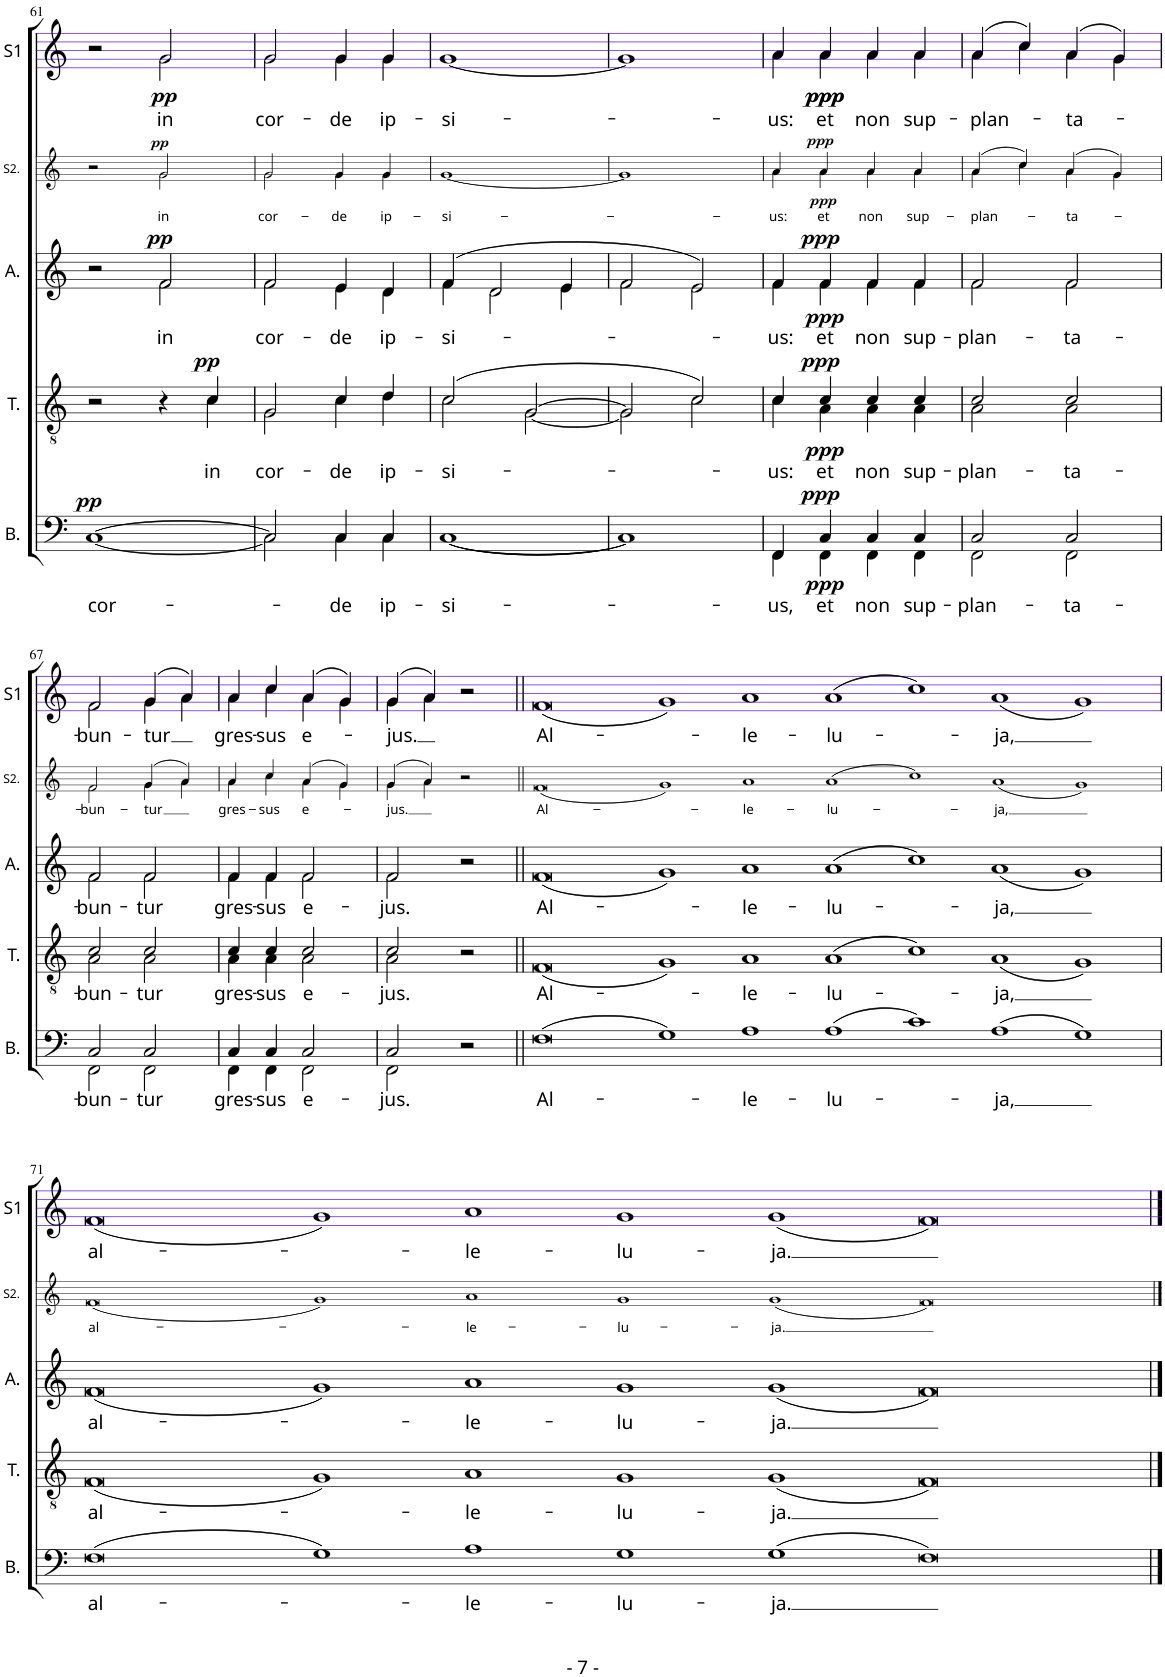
**kern	**text	**dynam	**kern	**text	**dynam	**kern	**text	**dynam	**kern	**text	**dynam	**kern	**text	**dynam
*part5	*part5	*part5	*part4	*part4	*part4	*part3	*part3	*part3	*part2	*part2	*part2	*part1	*part1	*part1
*staff5	*staff5	*staff5	*staff4	*staff4	*staff4	*staff3	*staff3	*staff3	*staff2	*staff2	*staff2	*staff1	*staff1	*staff1
*I"Basse	*	*	*I"Ténor	*	*	*I"Alto	*	*	*I"Soprano 2	*	*	*I"Soprano 1	*	*
*I'B.	*	*	*I'T.	*	*	*I'A.	*	*	*I'S2.	*	*	*I'S1	*	*
!!LO:PB:g=z
*clefF4	*	*	*clefGv2	*	*	*clefG2	*	*	*clefG2	*	*	*clefG2	*	*
*k[]	*	*	*k[]	*	*	*k[]	*	*	*k[]	*	*	*k[]	*	*
*M2/2	*	*	*M2/2	*	*	*M2/2	*	*	*M2/2	*	*	*M2/2	*	*
*met(c|)	*	*	*met(c|)	*	*	*met(c|)	*	*	*met(c|)	*	*	*met(c|)	*	*
=61	=61	=61	=61	=61	=61	=61	=61	=61	=61	=61	=61	=61	=61	=61
!	!LO:LY:b	!LO:DY:a	!	!	!	!	!	!	!	!	!	!	!	!
*^	*	*	*^	*	*	*^	*	*	*^	*	*	*^	*	*
[1C	[1C	cor-	pp	2r	2ryy	.	.	2r	2ryy	.	.	2r	2ryy	.	.	2r	2ryy	.	.
!	!	!	!	!	!	!	!	!	!	!LO:LY:b	!LO:DY:a	!	!	!LO:LY:b	!LO:DY:a	!	!	!LO:LY:b	!LO:DY:b
.	.	.	.	4r	4ryy	.	.	2f/	2f\	in	pp	2g/	2g\	in	pp	2g/	2g\	in	pp
!	!	!	!	!	!	!LO:LY:b	!LO:DY:a	!	!	!	!	!	!	!	!	!	!	!	!
.	.	.	.	4c/	4c\	in	pp	.	.	.	.	.	.	.	.	.	.	.	.
=62	=62	=62	=62	=62	=62	=62	=62	=62	=62	=62	=62	=62	=62	=62	=62	=62	=62	=62	=62
!	!	!	!	!	!	!LO:LY:b	!	!	!	!LO:LY:b	!	!	!	!LO:LY:b	!	!	!	!LO:LY:b	!
2C/]	2C\]	.	.	2G/	2G\	cor-	.	2f/	2f\	cor-	.	2g/	2g\	cor-	.	2g/	2g\	cor-	.
!	!	!LO:LY:b	!	!	!	!LO:LY:b	!	!	!	!LO:LY:b	!	!	!	!LO:LY:b	!	!	!	!LO:LY:b	!
4C/	4C\	-de	.	4c/	4c\	-de	.	4e/	4e\	-de	.	4g/	4g\	-de	.	4g/	4g\	-de	.
!	!	!LO:LY:b	!	!	!	!LO:LY:b	!	!	!	!LO:LY:b	!	!	!	!LO:LY:b	!	!	!	!LO:LY:b	!
4C/	4C\	ip-	.	4d/	4d\	ip-	.	4d/	4d\	ip-	.	4g/	4g\	ip-	.	4g/	4g\	ip-	.
=63	=63	=63	=63	=63	=63	=63	=63	=63	=63	=63	=63	=63	=63	=63	=63	=63	=63	=63	=63
!	!	!LO:LY:b	!	!	!	!LO:LY:b	!	!	!	!LO:LY:b	!	!	!	!LO:LY:b	!	!	!	!LO:LY:b	!
[1C	[1C	-si-	.	(2c/	2c\	-si-	.	(4f/	4f\	-si-	.	[1g	[1g	-si-	.	[1g	[1g	-si-	.
.	.	.	.	.	.	.	.	2d/	2d\	.	.	.	.	.	.	.	.	.	.
.	.	.	.	[2G/	[2G\	.	.	.	.	.	.	.	.	.	.	.	.	.	.
.	.	.	.	.	.	.	.	4e/	4e\	.	.	.	.	.	.	.	.	.	.
=64	=64	=64	=64	=64	=64	=64	=64	=64	=64	=64	=64	=64	=64	=64	=64	=64	=64	=64	=64
1C]	1C]	.	.	2G/]	2G\]	.	.	2f/	2f\	.	.	1g]	1g]	.	.	1g]	1g]	.	.
.	.	.	.	2c/)	2c\	.	.	2e/)	2e\	.	.	.	.	.	.	.	.	.	.
=65	=65	=65	=65	=65	=65	=65	=65	=65	=65	=65	=65	=65	=65	=65	=65	=65	=65	=65	=65
!	!	!LO:LY:b	!	!	!	!LO:LY:b	!	!	!	!LO:LY:b	!	!	!	!LO:LY:b	!	!	!	!LO:LY:b	!
4FF/	4FF\	-us,	.	4c/	4c\	-us:	.	4f/	4f\	-us:	.	4a/	4a\	-us:	.	4a/	4a\	-us:	.
!	!	!LO:LY:b	!LO:DY:a	!	!	!LO:LY:b	!	!	!	!LO:LY:b	!	!	!	!LO:LY:b	!	!	!	!LO:LY:b	!
!	!	!	!LO:DY:n=1:b	!	!	!	!LO:DY:a	!	!	!	!	!	!	!	!	!	!	!	!
!	!	!	!	!	!	!	!LO:DY:n=1:b	!	!	!	!LO:DY:a	!	!	!	!	!	!	!	!
!	!	!	!	!	!	!	!	!	!	!	!LO:DY:n=1:b	!	!	!	!LO:DY:a	!	!	!	!
!	!	!	!	!	!	!	!	!	!	!	!	!	!	!	!LO:DY:n=1:b	!	!	!	!LO:DY:b
!	!	!	!	!	!	!	!	!	!	!	!	!	!	!	!	!	!	!	!LO:DY:n=1:b
4C/	4FF\	et	ppp ppp	4c/	4A\	et	ppp ppp	4f/	4f\	et	ppp ppp	4a/	4a\	et	ppp ppp	4a/	4a\	et	ppp ppp
!	!	!LO:LY:b	!	!	!	!LO:LY:b	!	!	!	!LO:LY:b	!	!	!	!LO:LY:b	!	!	!	!LO:LY:b	!
4C/	4FF\	non	.	4c/	4A\	non	.	4f/	4f\	non	.	4a/	4a\	non	.	4a/	4a\	non	.
!	!	!LO:LY:b	!	!	!	!LO:LY:b	!	!	!	!LO:LY:b	!	!	!	!LO:LY:b	!	!	!	!LO:LY:b	!
4C/	4FF\	sup-	.	4c/	4A\	sup-	.	4f/	4f\	sup-	.	4a/	4a\	sup-	.	4a/	4a\	sup-	.
=66	=66	=66	=66	=66	=66	=66	=66	=66	=66	=66	=66	=66	=66	=66	=66	=66	=66	=66	=66
!	!	!LO:LY:b	!	!	!	!LO:LY:b	!	!	!	!LO:LY:b	!	!	!	!LO:LY:b	!	!	!	!LO:LY:b	!
2C/	2FF\	-plan-	.	2c/	2A\	-plan-	.	2f/	2f\	-plan-	.	(4a/	4a\	-plan-	.	(4a/	4a\	-plan-	.
.	.	.	.	.	.	.	.	.	.	.	.	4cc/)	4cc\	.	.	4cc/)	4cc\	.	.
!	!	!LO:LY:b	!	!	!	!LO:LY:b	!	!	!	!LO:LY:b	!	!	!	!LO:LY:b	!	!	!	!LO:LY:b	!
2C/	2FF\	-ta-	.	2c/	2A\	-ta-	.	2f/	2f\	-ta-	.	(4a/	4a\	-ta-	.	(4a/	4a\	-ta-	.
.	.	.	.	.	.	.	.	.	.	.	.	4g/)	4g\	.	.	4g/)	4g\	.	.
!!LO:LB:g=z	!!
=67	=67	=67	=67	=67	=67	=67	=67	=67	=67	=67	=67	=67	=67	=67	=67	=67	=67	=67	=67
!	!	!LO:LY:b	!	!	!	!LO:LY:b	!	!	!	!LO:LY:b	!	!	!	!LO:LY:b	!	!	!	!LO:LY:b	!
2C/	2FF\	-bun-	.	2c/	2A\	-bun-	.	2f/	2f\	-bun-	.	2f/	2f\	-bun-	.	2f/	2f\	-bun-	.
!	!	!LO:LY:b	!	!	!	!LO:LY:b	!	!	!	!LO:LY:b	!	!	!	!LO:LY:b	!	!	!	!LO:LY:b	!
2C/	2FF\	-tur	.	2c/	2A\	-tur	.	2f/	2f\	-tur	.	(4g/	4g\	-tur	.	(4g/	4g\	-tur	.
.	.	.	.	.	.	.	.	.	.	.	.	4a/)	4a\	.	.	4a/)	4a\	.	.
=68	=68	=68	=68	=68	=68	=68	=68	=68	=68	=68	=68	=68	=68	=68	=68	=68	=68	=68	=68
!	!	!LO:LY:b	!	!	!	!LO:LY:b	!	!	!	!LO:LY:b	!	!	!	!LO:LY:b	!	!	!	!LO:LY:b	!
4C/	4FF\	gres-	.	4c/	4A\	gres-	.	4f/	4f\	gres-	.	4a/	4a\	gres-	.	4a/	4a\	gres-	.
!	!	!LO:LY:b	!	!	!	!LO:LY:b	!	!	!	!LO:LY:b	!	!	!	!LO:LY:b	!	!	!	!LO:LY:b	!
4C/	4FF\	-sus	.	4c/	4A\	-sus	.	4f/	4f\	-sus	.	4cc/	4cc\	-sus	.	4cc/	4cc\	-sus	.
!	!	!LO:LY:b	!	!	!	!LO:LY:b	!	!	!	!LO:LY:b	!	!	!	!LO:LY:b	!	!	!	!LO:LY:b	!
2C/	2FF\	e-	.	2c/	2A\	e-	.	2f/	2f\	e-	.	(4a/	4a\	e-	.	(4a/	4a\	e-	.
.	.	.	.	.	.	.	.	.	.	.	.	4g/)	4g\	.	.	4g/)	4g\	.	.
=69	=69	=69	=69	=69	=69	=69	=69	=69	=69	=69	=69	=69	=69	=69	=69	=69	=69	=69	=69
!	!	!LO:LY:b	!	!	!	!LO:LY:b	!	!	!	!LO:LY:b	!	!	!	!LO:LY:b	!	!	!	!LO:LY:b	!
2C/	2FF\	-jus.	.	2c/	2A\	-jus.	.	2f/	2f\	-jus.	.	(4g/	4g\	-jus.	.	(4g/	4g\	-jus.	.
.	.	.	.	.	.	.	.	.	.	.	.	4a/)	4a\	.	.	4a/)	4a\	.	.
2r	2ryy	.	.	2r	2ryy	.	.	2r	2ryy	.	.	2r	2ryy	.	.	2r	2ryy	.	.
=70||	=70||	=70||	=70||	=70||	=70||	=70||	=70||	=70||	=70||	=70||	=70||	=70||	=70||	=70||	=70||	=70||	=70||	=70||	=70||
*M8/1	*	*	*	*M8/1	*	*	*	*M8/1	*	*	*	*M8/1	*	*	*	*M8/1	*	*	*
!	!	!LO:LY:b	!	!	!	!LO:LY:b	!	!	!	!LO:LY:b	!	!	!	!LO:LY:b	!	!	!	!LO:LY:b	!
(0F	0F	Al-	.	(0F	0F	Al-	.	(0f	0f	Al-	.	(0f	0f	Al-	.	(0f	0f	Al-	.
1G)	1G	.	.	1G)	1G	.	.	1g)	1g	.	.	1g)	1g	.	.	1g)	1g	.	.
!	!	!LO:LY:b	!	!	!	!LO:LY:b	!	!	!	!LO:LY:b	!	!	!	!LO:LY:b	!	!	!	!LO:LY:b	!
1A	1A	-le-	.	1A	1A	-le-	.	1a	1a	-le-	.	1a	1a	-le-	.	1a	1a	-le-	.
!	!	!LO:LY:b	!	!	!	!LO:LY:b	!	!	!	!LO:LY:b	!	!	!	!LO:LY:b	!	!	!	!LO:LY:b	!
(1A	1A	-lu-	.	(1A	1A	-lu-	.	(1a	1a	-lu-	.	(1a	1a	-lu-	.	(1a	1a	-lu-	.
1c)	1c	.	.	1c)	1c	.	.	1cc)	1cc	.	.	1cc)	1cc	.	.	1cc)	1cc	.	.
!	!	!LO:LY:b	!	!	!	!LO:LY:b	!	!	!	!LO:LY:b	!	!	!	!LO:LY:b	!	!	!	!LO:LY:b	!
(1A	1A	-ja,	.	(1A	1A	-ja,	.	(1a	1a	-ja,	.	(1a	1a	-ja,	.	(1a	1a	-ja,	.
1G)	1G	.	.	1G)	1G	.	.	1g)	1g	.	.	1g)	1g	.	.	1g)	1g	.	.
!!LO:LB:g=z	!!
=71	=71	=71	=71	=71	=71	=71	=71	=71	=71	=71	=71	=71	=71	=71	=71	=71	=71	=71	=71
!	!	!LO:LY:b	!	!	!	!LO:LY:b	!	!	!	!LO:LY:b	!	!	!	!LO:LY:b	!	!	!	!LO:LY:b	!
(0F	0F	al-	.	(0F	0F	al-	.	(0f	0f	al-	.	(0f	0f	al-	.	(0f	0f	al-	.
1G)	1G	.	.	1G)	1G	.	.	1g)	1g	.	.	1g)	1g	.	.	1g)	1g	.	.
!	!	!LO:LY:b	!	!	!	!LO:LY:b	!	!	!	!LO:LY:b	!	!	!	!LO:LY:b	!	!	!	!LO:LY:b	!
1A	1A	-le-	.	1A	1A	-le-	.	1a	1a	-le-	.	1a	1a	-le-	.	1a	1a	-le-	.
!	!	!LO:LY:b	!	!	!	!LO:LY:b	!	!	!	!LO:LY:b	!	!	!	!LO:LY:b	!	!	!	!LO:LY:b	!
1G	1G	-lu-	.	1G	1G	-lu-	.	1g	1g	-lu-	.	1g	1g	-lu-	.	1g	1g	-lu-	.
!	!	!LO:LY:b	!	!	!	!LO:LY:b	!	!	!	!LO:LY:b	!	!	!	!LO:LY:b	!	!	!	!LO:LY:b	!
(1G	1G	-ja.	.	(1G	1G	-ja.	.	(1g	1g	-ja.	.	(1g	1g	-ja.	.	(1g	1g	-ja.	.
0F)	0F	.	.	0F)	0F	.	.	0f)	0f	.	.	0f)	0f	.	.	0f)	0f	.	.
*v	*v	*	*	*	*	*	*	*v	*v	*	*	*v	*v	*	*	*v	*v	*	*
*	*	*	*v	*v	*	*	*	*	*	*	*	*	*	*	*
==	==	==	==	==	==	==	==	==	==	==	==	==	==	==
*-	*-	*-	*-	*-	*-	*-	*-	*-	*-	*-	*-	*-	*-	*-
